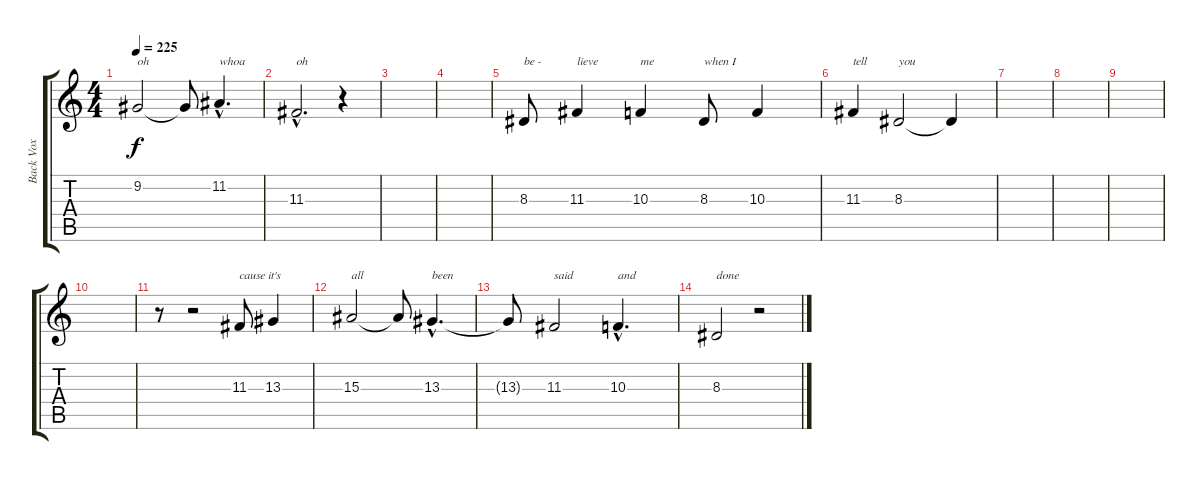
\track ("Back Vox" "Back Vox") {instrument lead6voice}
\staff {score tabs}
\tuning (E4 B3 G3 D3 A2 E2) {hide}
\ts (4 4)
\tempo 225
\clef g2
\ks c
9.2.2{txt "oh" dy f} 9.2{t}.8 11.2{hac}.4{d txt "whoa"} |
11.3{hac}.2{d txt "oh"} r.4 |
|
|
8.3.8{txt "be -"} 11.3.4{txt "lieve"} 10.3.4{txt "me"} 8.3.8{txt "when I"} 10.3.4 |
11.3.4{txt "tell"} 8.3.2{txt "you"} 8.3{t}.4 |
|
|
|
|
r.8 r.2 11.3.8{txt "cause it's"} 13.3.4 |
15.3.2{txt "all"} 15.3{t}.8 13.3{hac}.4{d txt "been"} |
13.3{t}.8 11.3.2{txt "said"} 10.3{hac}.4{d txt "and"} |
8.3.2{txt "done"} r.2
